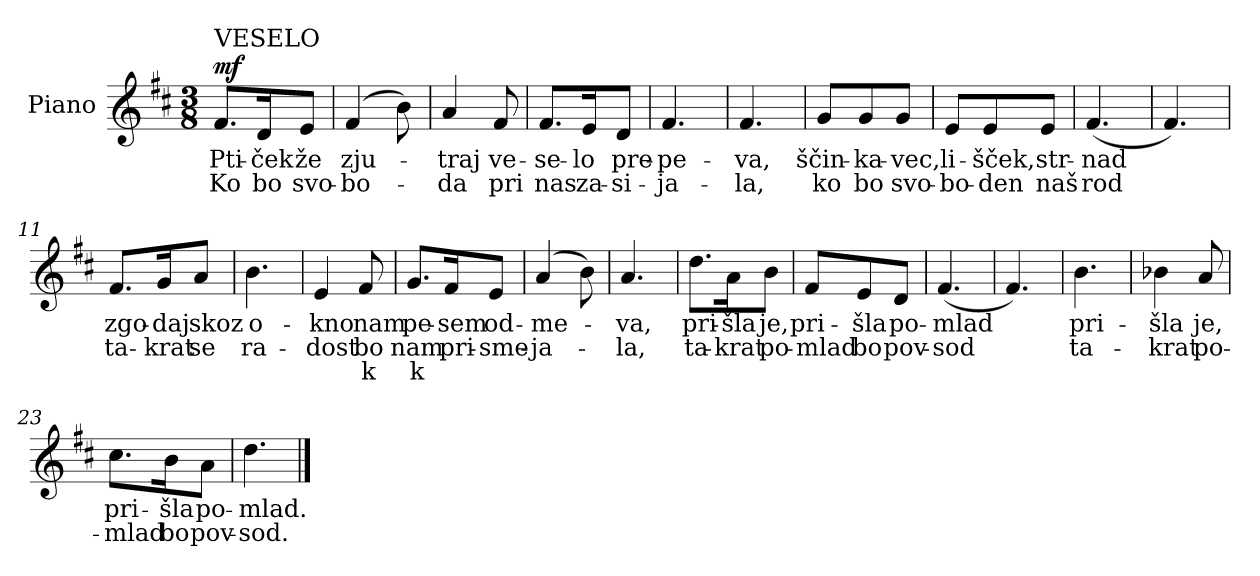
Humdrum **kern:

**kern	**text	**text	**text	**dynam
*part1	*part1	*part1	*part1	*part1
*staff1	*staff1	*staff1	*staff1	*staff1
*I"Piano	*	*	*	*
*I'Pno.	*	*	*	*
*clefG2	*	*	*	*
*k[f#c#]	*	*	*	*
*M3/8	*	*	*	*
=1	=1	=1	=1	=1
!LO:TX:a:t=VESELO	!	!	!	!
!	!LO:LY:b	!LO:LY:b	!	!LO:DY:b
8.f#/L	Pti-	Ko	.	mf
!	!LO:LY:b	!LO:LY:b	!	!
16d/K	-ček	bo	.	.
!	!LO:LY:b	!LO:LY:b	!	!
8e/J	že	svo-	.	.
=2	=2	=2	=2	=2
!	!LO:LY:b	!LO:LY:b	!	!
(>4f#/	zju-	-bo-	.	.
8b\)	.	.	.	.
=3	=3	=3	=3	=3
!	!LO:LY:b	!LO:LY:b	!	!
4a/	-traj	-da	.	.
!	!LO:LY:b	!LO:LY:b	!	!
8f#/	ve-	pri	.	.
=4	=4	=4	=4	=4
!	!LO:LY:b	!LO:LY:b	!	!
8.f#/L	-se-	nas	.	.
!	!LO:LY:b	!LO:LY:b	!	!
16e/K	-lo	za-	.	.
!	!LO:LY:b	!LO:LY:b	!	!
8d/J	pre-	-si-	.	.
=5	=5	=5	=5	=5
!	!LO:LY:b	!LO:LY:b	!	!
4.f#/	-pe-	-ja-	.	.
=6	=6	=6	=6	=6
!	!LO:LY:b	!LO:LY:b	!	!
4.f#/	-va,	-la,	.	.
=7	=7	=7	=7	=7
!	!LO:LY:b	!LO:LY:b	!	!
8g/L	ščin-	ko	.	.
!	!LO:LY:b	!LO:LY:b	!	!
8g/	-ka-	bo	.	.
!	!LO:LY:b	!LO:LY:b	!	!
8g/J	-vec,	svo-	.	.
=8	=8	=8	=8	=8
!	!LO:LY:b	!LO:LY:b	!	!
8e/L	li-	-bo-	.	.
!	!LO:LY:b	!LO:LY:b	!	!
8e/	-šček,	-den	.	.
!	!LO:LY:b	!LO:LY:b	!	!
8e/J	str-	naš	.	.
!!LO:LB:g=z
=9	=9	=9	=9	=9
!	!LO:LY:b	!LO:LY:b	!	!
(<4.f#/	-nad	rod	.	.
=10	=10	=10	=10	=10
4.f#/)	.	.	.	.
=11	=11	=11	=11	=11
!	!LO:LY:b	!LO:LY:b	!	!
8.f#/L	zgo-	ta-	.	.
!	!LO:LY:b	!LO:LY:b	!	!
16g/K	-daj	-krat	.	.
!	!LO:LY:b	!LO:LY:b	!	!
8a/J	skoz	se	.	.
=12	=12	=12	=12	=12
!	!LO:LY:b	!LO:LY:b	!	!
4.b\	o-	ra-	.	.
=13	=13	=13	=13	=13
!	!LO:LY:b	!LO:LY:b	!	!
4e/	-kno	-dost	.	.
!	!LO:LY:b	!LO:LY:b	!LO:LY:b	!
8f#/	nam	bo	k	.
=14	=14	=14	=14	=14
!	!LO:LY:b	!LO:LY:b	!LO:LY:b	!
8.g/L	pe-	nam	k	.
!	!LO:LY:b	!LO:LY:b	!	!
16f#/K	-sem	pri-	.	.
!	!LO:LY:b	!LO:LY:b	!	!
8e/J	od-	-sme-	.	.
=15	=15	=15	=15	=15
!	!LO:LY:b	!LO:LY:b	!	!
(>4a/	-me-	-ja-	.	.
8b\)	.	.	.	.
=16	=16	=16	=16	=16
!	!LO:LY:b	!LO:LY:b	!	!
4.a/	-va,	-la,	.	.
!!LO:LB:g=z
=17	=17	=17	=17	=17
!	!LO:LY:b	!LO:LY:b	!	!
8.dd\L	pri-	ta-	.	.
!	!LO:LY:b	!LO:LY:b	!	!
16a\K	-šla	-krat	.	.
!	!LO:LY:b	!LO:LY:b	!	!
8b\J	je,	po-	.	.
=18	=18	=18	=18	=18
!	!LO:LY:b	!LO:LY:b	!	!
8f#/L	pri-	-mlad	.	.
!	!LO:LY:b	!LO:LY:b	!	!
8e/	-šla	bo	.	.
!	!LO:LY:b	!LO:LY:b	!	!
8d/J	po-	pov-	.	.
=19	=19	=19	=19	=19
!	!LO:LY:b	!LO:LY:b	!	!
(<4.f#/	-mlad	-sod	.	.
=20	=20	=20	=20	=20
4.f#/)	.	.	.	.
=21	=21	=21	=21	=21
!	!LO:LY:b	!LO:LY:b	!	!
4.b\	pri-	ta-	.	.
=22	=22	=22	=22	=22
!	!LO:LY:b	!LO:LY:b	!	!
4b-X\	-šla	-krat	.	.
!	!LO:LY:b	!LO:LY:b	!	!
8a/	je,	po-	.	.
=23	=23	=23	=23	=23
!	!LO:LY:b	!LO:LY:b	!	!
8.cc#\L	pri-	-mlad	.	.
!	!LO:LY:b	!LO:LY:b	!	!
16b\K	-šla	bo	.	.
!	!LO:LY:b	!LO:LY:b	!	!
8a\J	po-	pov-	.	.
=24	=24	=24	=24	=24
!	!LO:LY:b	!LO:LY:b	!	!
4.dd\	-mlad.	-sod.	.	.
==	==	==	==	==
*-	*-	*-	*-	*-
